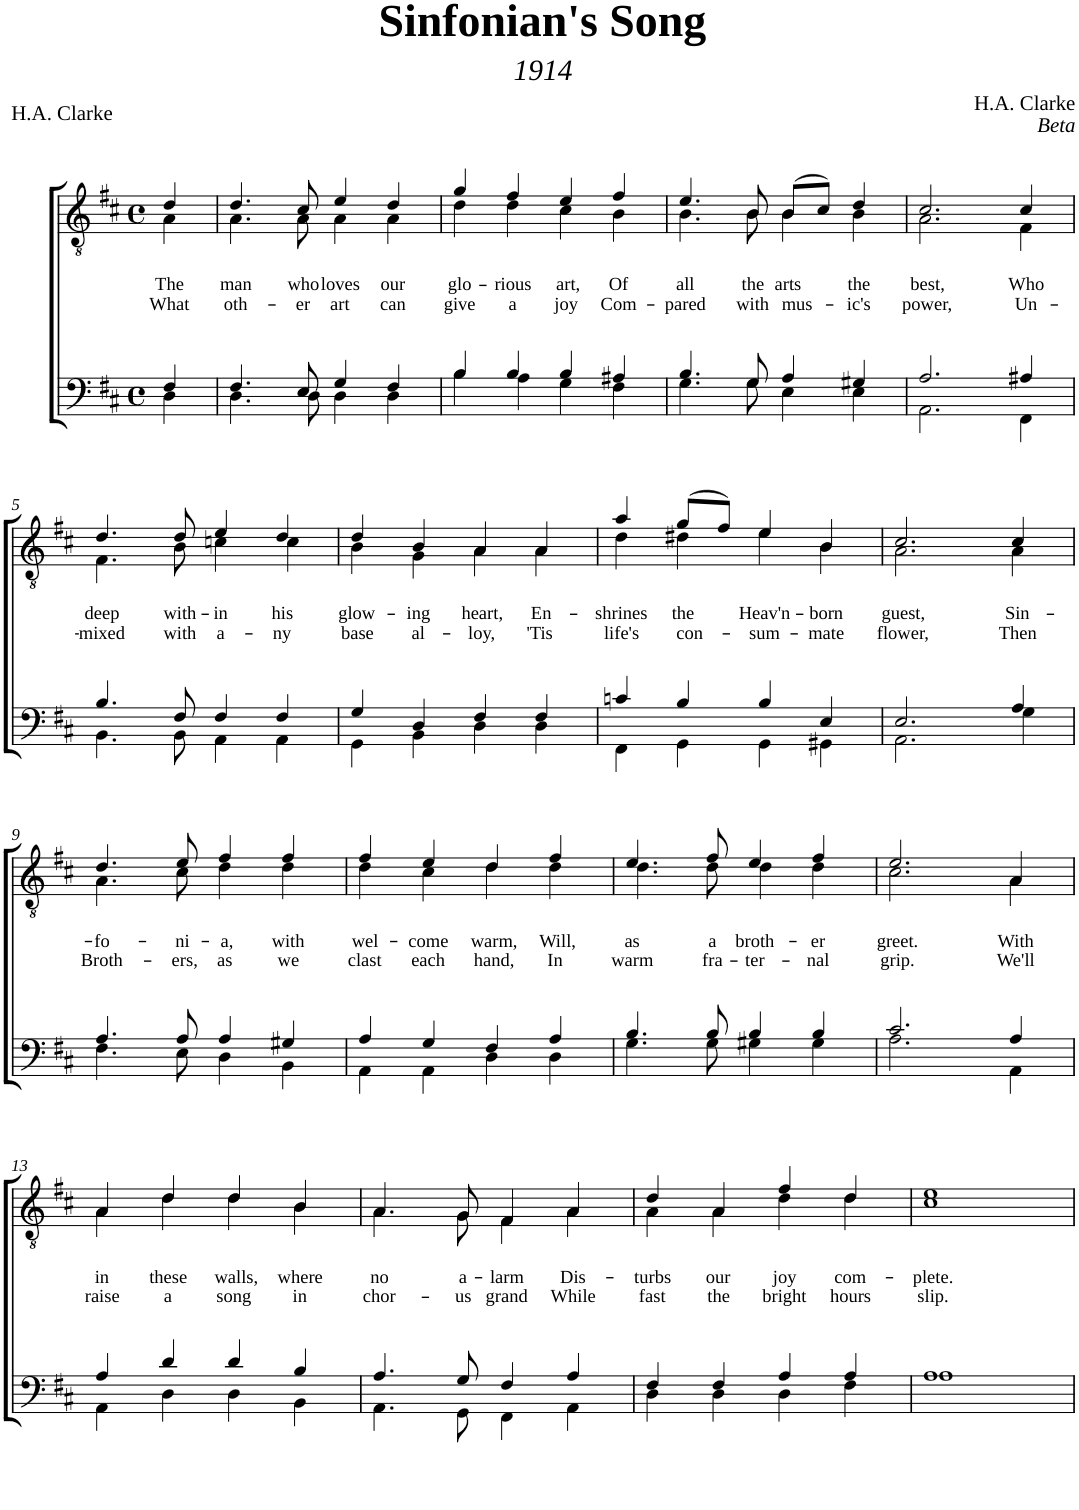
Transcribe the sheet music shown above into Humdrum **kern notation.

**kern	**kern	**text	**text
*part2	*part1	*part1	*part1
*staff2	*staff1	*staff1	*staff1
*I"Basses	*I"Tenors	*	*
*clefF4	*clefGv2	*	*
*k[f#c#]	*k[f#c#]	*	*
*M4/4	*M4/4	*	*
*met(c)	*met(c)	*	*
=	=	=	=
*^	*	*	*
!	!	!	!LO:LY:b	!LO:LY:b
*	*	*^	*	*
4F#/	4D\	4d/	4A\	The	What
=1	=1	=1	=1	=1	=1
!	!	!	!	!LO:LY:b	!LO:LY:b
4.F#/	4.D\	4.d/	4.A\	man	oth-
!	!	!	!	!LO:LY:b	!LO:LY:b
8E/	8D\	8c#/	8A\	who	-er
!	!	!	!	!LO:LY:b	!LO:LY:b
4G/	4D\	4e/	4A\	loves	art
!	!	!	!	!LO:LY:b	!LO:LY:b
4F#/	4D\	4d/	4A\	our	can
=2	=2	=2	=2	=2	=2
!	!	!	!	!LO:LY:b	!LO:LY:b
4B/	4B\	4g/	4d\	glo-	give
!	!	!	!	!LO:LY:b	!LO:LY:b
4B/	4A\	4f#/	4d\	-rious	a
!	!	!	!	!LO:LY:b	!LO:LY:b
4B/	4G\	4e/	4c#\	art,	joy
!	!	!	!	!LO:LY:b	!LO:LY:b
4A#X/	4F#\	4f#/	4B\	Of	Com-
=3	=3	=3	=3	=3	=3
!	!	!	!	!LO:LY:b	!LO:LY:b
4.B/	4.G\	4.e/	4.B\	all	-pared
!	!	!	!	!LO:LY:b	!LO:LY:b
8G/	8G\	8B/	8B\	the	with
!	!	!	!	!LO:LY:b	!LO:LY:b
4A/	4E\	(8B/L	4B\	arts	mus-
.	.	8c#/J)	.	.	.
!	!	!	!	!LO:LY:b	!LO:LY:b
4G#X/	4E\	4d/	4B\	the	-ic's
=4	=4	=4	=4	=4	=4
!	!	!	!	!LO:LY:b	!LO:LY:b
2.A/	2.AA\	2.c#/	2.A\	best,	power,
!	!	!	!	!LO:LY:b	!LO:LY:b
4A#X/	4FF#\	4c#/	4F#\	Who	Un-
!!LO:LB:g=z	!!
=5	=5	=5	=5	=5	=5
!	!	!	!	!LO:LY:b	!LO:LY:b
4.B/	4.BB\	4.d/	4.F#\	deep	-mixed
!	!	!	!	!LO:LY:b	!LO:LY:b
8F#/	8BB\	8d/	8B\	with-	with
!	!	!	!	!LO:LY:b	!LO:LY:b
4F#/	4AA\	4e/	4cn\	-in	a-
!	!	!	!	!LO:LY:b	!LO:LY:b
4F#/	4AA\	4d/	4c\	his	-ny
=6	=6	=6	=6	=6	=6
!	!	!	!	!LO:LY:b	!LO:LY:b
4G/	4GG\	4d/	4B\	glow-	base
!	!	!	!	!LO:LY:b	!LO:LY:b
4D/	4BB\	4B/	4G\	-ing	al-
!	!	!	!	!LO:LY:b	!LO:LY:b
4F#/	4D\	4A/	4A\	heart,	-loy,
!	!	!	!	!LO:LY:b	!LO:LY:b
4F#/	4D\	4A/	4A\	En-	'Tis
=7	=7	=7	=7	=7	=7
!	!	!	!	!LO:LY:b	!LO:LY:b
4cn/	4FF#\	4a/	4d\	-shrines	life's
!	!	!	!	!LO:LY:b	!LO:LY:b
4B/	4GG\	(8g/L	4d#X\	the	con-
.	.	8f#/J)	.	.	.
!	!	!	!	!LO:LY:b	!LO:LY:b
4B/	4GG\	4e/	4e\	Heav'n-	-sum-
!	!	!	!	!LO:LY:b	!LO:LY:b
4E/	4GG#X\	4B/	4B\	-born	-mate
=8	=8	=8	=8	=8	=8
!	!	!	!	!LO:LY:b	!LO:LY:b
2.E/	2.AA\	2.c#/	2.A\	guest,	flower,
!	!	!	!	!LO:LY:b	!LO:LY:b
4A/	4G\	4c#/	4A\	Sin-	Then
!!LO:LB:g=z	!!
=9	=9	=9	=9	=9	=9
!	!	!	!	!LO:LY:b	!LO:LY:b
4.A/	4.F#\	4.d/	4.A\	-fo-	Broth-
!	!	!	!	!LO:LY:b	!LO:LY:b
8A/	8E\	8e/	8c#\	-ni-	-ers,
!	!	!	!	!LO:LY:b	!LO:LY:b
4A/	4D\	4f#/	4d\	-a,	as
!	!	!	!	!LO:LY:b	!LO:LY:b
4G#X/	4BB\	4f#/	4d\	with	we
=10	=10	=10	=10	=10	=10
!	!	!	!	!LO:LY:b	!LO:LY:b
4A/	4AA\	4f#/	4d\	wel-	clast
!	!	!	!	!LO:LY:b	!LO:LY:b
4G/	4AA\	4e/	4c#\	-come	each
!	!	!	!	!LO:LY:b	!LO:LY:b
4F#/	4D\	4d/	4d\	warm,	hand,
!	!	!	!	!LO:LY:b	!LO:LY:b
4A/	4D\	4f#/	4d\	Will,	In
=11	=11	=11	=11	=11	=11
!	!	!	!	!LO:LY:b	!LO:LY:b
4.B/	4.G\	4.e/	4.d\	as	warm
!	!	!	!	!LO:LY:b	!LO:LY:b
8B/	8G\	8f#/	8d\	a	fra-
!	!	!	!	!LO:LY:b	!LO:LY:b
4B/	4G#X\	4e/	4d\	broth-	-ter-
!	!	!	!	!LO:LY:b	!LO:LY:b
4B/	4G#\	4f#/	4d\	-er	-nal
=12	=12	=12	=12	=12	=12
!	!	!	!	!LO:LY:b	!LO:LY:b
2.c#/	2.A\	2.e/	2.c#\	greet.	grip.
!	!	!	!	!LO:LY:b	!LO:LY:b
4A/	4AA\	4A/	4A\	With	We'll
!!LO:LB:g=z	!!
=13	=13	=13	=13	=13	=13
!	!	!	!	!LO:LY:b	!LO:LY:b
4A/	4AA\	4A/	4A\	in	raise
!	!	!	!	!LO:LY:b	!LO:LY:b
4d/	4D\	4d/	4d\	these	a
!	!	!	!	!LO:LY:b	!LO:LY:b
4d/	4D\	4d/	4d\	walls,	song
!	!	!	!	!LO:LY:b	!LO:LY:b
4B/	4BB\	4B/	4B\	where	in
=14	=14	=14	=14	=14	=14
!	!	!	!	!LO:LY:b	!LO:LY:b
4.A/	4.AA\	4.A/	4.A\	no	chor-
!	!	!	!	!LO:LY:b	!LO:LY:b
8G/	8GG\	8G/	8G\	a-	-us
!	!	!	!	!LO:LY:b	!LO:LY:b
4F#/	4FF#\	4F#/	4F#\	-larm	grand
!	!	!	!	!LO:LY:b	!LO:LY:b
4A/	4AA\	4A/	4A\	Dis-	While
=15	=15	=15	=15	=15	=15
!	!	!	!	!LO:LY:b	!LO:LY:b
4F#/	4D\	4d/	4A\	-turbs	fast
!	!	!	!	!LO:LY:b	!LO:LY:b
4F#/	4D\	4A/	4A\	our	the
!	!	!	!	!LO:LY:b	!LO:LY:b
4A/	4D\	4f#/	4d\	joy	bright
!	!	!	!	!LO:LY:b	!LO:LY:b
4A/	4F#\	4d/	4d\	com-	hours
=16	=16	=16	=16	=16	=16
!	!	!	!	!LO:LY:b	!LO:LY:b
1A	1A	1e	1c#	-plete.	slip.
*v	*v	*	*	*	*
*	*v	*v	*	*
=	=	=	=
*-	*-	*-	*-
